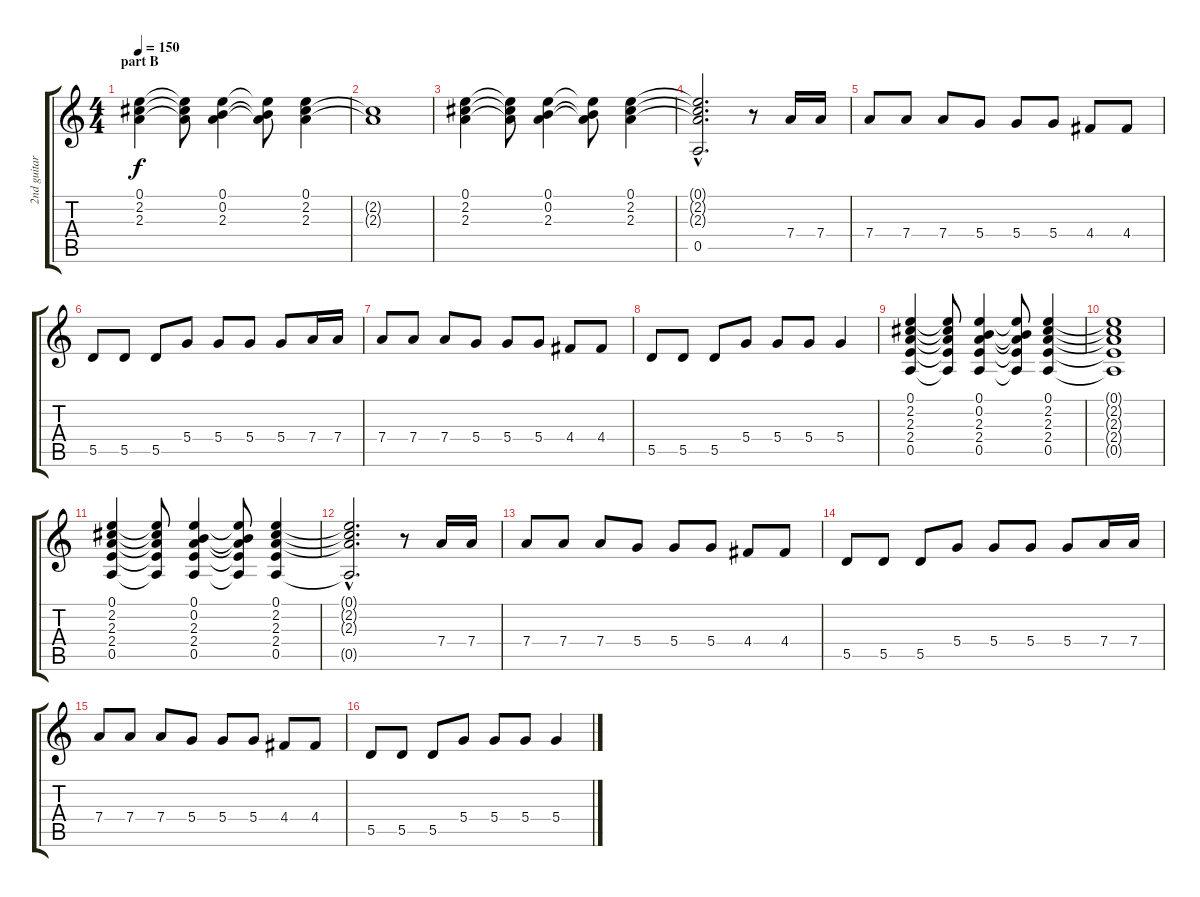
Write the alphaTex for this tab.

\track ("2nd guitar" "2nd guitar") {instrument overdrivenguitar}
\staff {score tabs}
\tuning (E4 B3 G3 D3 A2 E2) {hide}
\ts (4 4)
\section ("" "part B")
\tempo 150
\clef g2
\ks c
(0.1 2.2 2.3).4{dy f} (0.1{t} 2.2{t} 2.3{t}).8 (0.1 0.2 2.3).4 (0.1{t} 0.2{t} 2.3{t}).8 (0.1 2.2 2.3).4 |
(2.2{t} 2.3{t}).1 |
(0.1 2.2 2.3).4 (0.1{t} 2.2{t} 2.3{t}).8 (0.1 0.2 2.3).4 (0.1{t} 0.2{t} 2.3{t}).8 (0.1 2.2 2.3).4 |
(0.1{hac t} 2.2{hac t} 2.3{hac t} 0.5{hac}).2{d} r.8 7.4.16 7.4.16 |
7.4.8 7.4.8 7.4.8 5.4.8 5.4.8 5.4.8 4.4.8 4.4.8 |
5.5.8 5.5.8 5.5.8 5.4.8 5.4.8 5.4.8 5.4.8 7.4.16 7.4.16 |
7.4.8 7.4.8 7.4.8 5.4.8 5.4.8 5.4.8 4.4.8 4.4.8 |
5.5.8 5.5.8 5.5.8 5.4.8 5.4.8 5.4.8 5.4.4 |
(0.1 2.2 2.3 2.4 0.5).4 (0.1{t} 2.2{t} 2.3{t} 2.4{t} 0.5{t}).8 (0.1 0.2 2.3 2.4 0.5).4 (0.1{t} 0.2{t} 2.3{t} 2.4{t} 0.5{t}).8 (0.1 2.2 2.3 2.4 0.5).4 |
(0.1{t} 2.2{t} 2.3{t} 2.4{t} 0.5{t}).1 |
(0.1 2.2 2.3 2.4 0.5).4 (0.1{t} 2.2{t} 2.3{t} 2.4{t} 0.5{t}).8 (0.1 0.2 2.3 2.4 0.5).4 (0.1{t} 0.2{t} 2.3{t} 2.4{t} 0.5{t}).8 (0.1 2.2 2.3 2.4 0.5).4 |
(0.1{hac t} 2.2{hac t} 2.3{hac t} 0.5{hac t}).2{d} r.8 7.4.16 7.4.16 |
7.4.8 7.4.8 7.4.8 5.4.8 5.4.8 5.4.8 4.4.8 4.4.8 |
5.5.8 5.5.8 5.5.8 5.4.8 5.4.8 5.4.8 5.4.8 7.4.16 7.4.16 |
7.4.8 7.4.8 7.4.8 5.4.8 5.4.8 5.4.8 4.4.8 4.4.8 |
5.5.8 5.5.8 5.5.8 5.4.8 5.4.8 5.4.8 5.4.4
